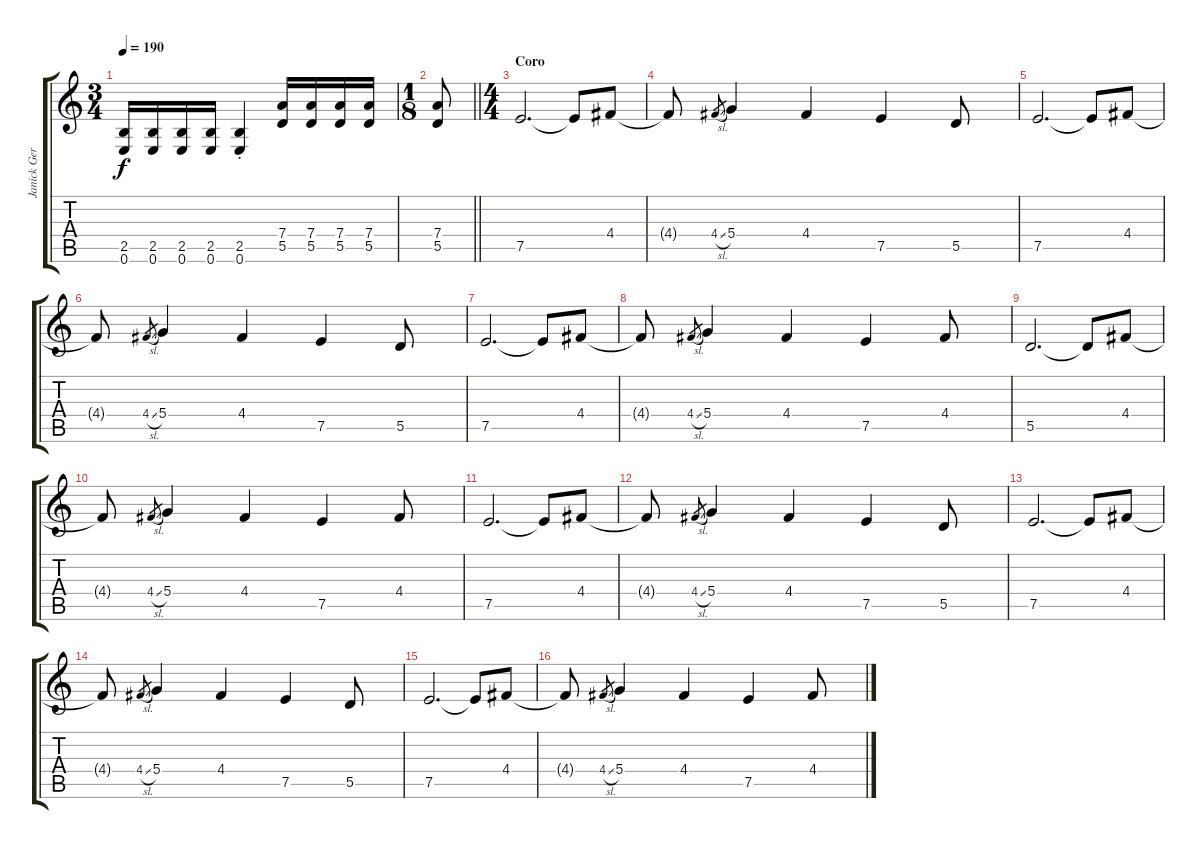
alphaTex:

\track ("Janick Gers" "Janick Ger") {instrument distortionguitar}
\staff {score tabs}
\tuning (E4 B3 G3 D3 A2 E2) {hide}
\ts (3 4)
\tempo 190
\clef g2
\ks c
(2.5 0.6).16{dy f} (2.5 0.6).16 (2.5 0.6).16 (2.5 0.6).16 (2.5{st} 0.6{st}).4 (7.4 5.5).16 (7.4 5.5).16 (7.4 5.5).16 (7.4 5.5).16 |
\ts (1 8)
\barLineRight lightlight
(7.4 5.5).8 |
\ts (4 4)
\section ("" "Coro")
7.5.2{d} 7.5{t}.8 4.4.8 |
4.4{t}.8 4.4{sl}.8{gr} 5.4.4 4.4.4 7.5.4 5.5.8 |
7.5.2{d} 7.5{t}.8 4.4.8 |
4.4{t}.8 4.4{sl}.8{gr} 5.4.4 4.4.4 7.5.4 5.5.8 |
7.5.2{d} 7.5{t}.8 4.4.8 |
4.4{t}.8 4.4{sl}.8{gr} 5.4.4 4.4.4 7.5.4 4.4.8 |
5.5.2{d} 5.5{t}.8 4.4.8 |
4.4{t}.8 4.4{sl}.8{gr} 5.4.4 4.4.4 7.5.4 4.4.8 |
7.5.2{d} 7.5{t}.8 4.4.8 |
4.4{t}.8 4.4{sl}.8{gr} 5.4.4 4.4.4 7.5.4 5.5.8 |
7.5.2{d} 7.5{t}.8 4.4.8 |
4.4{t}.8 4.4{sl}.8{gr} 5.4.4 4.4.4 7.5.4 5.5.8 |
7.5.2{d} 7.5{t}.8 4.4.8 |
4.4{t}.8 4.4{sl}.8{gr} 5.4.4 4.4.4 7.5.4 4.4.8
